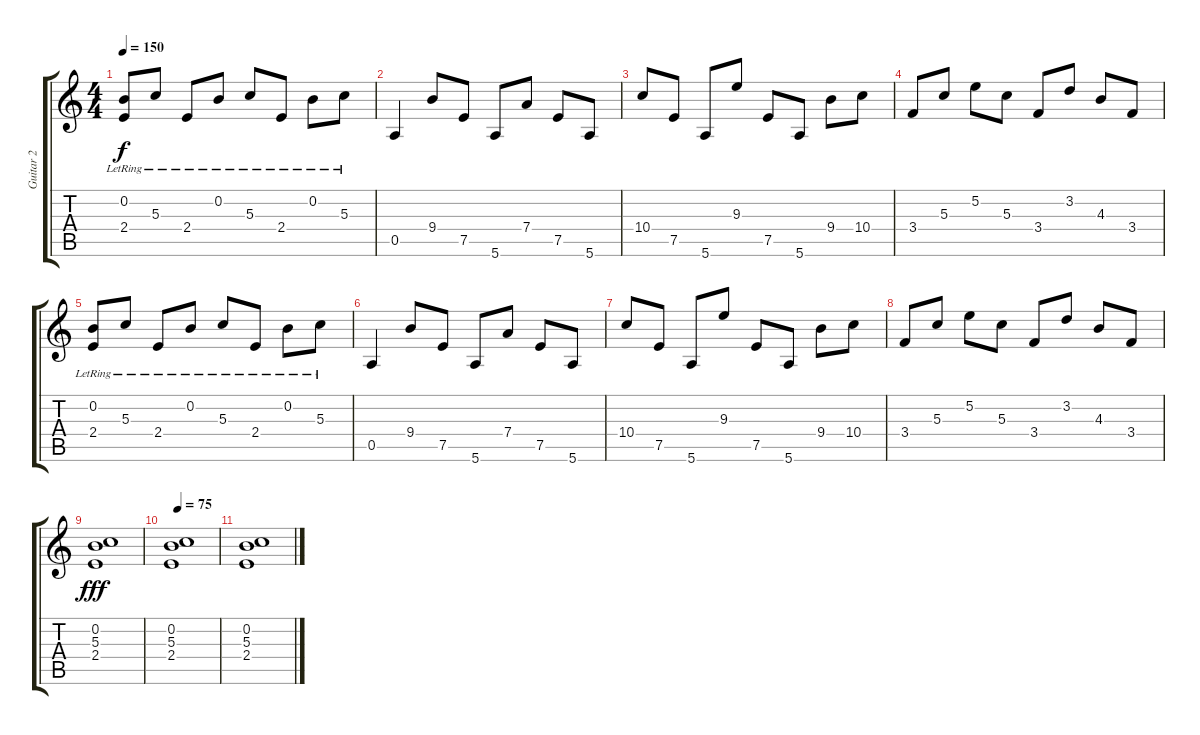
\track ("Guitar 2" "Guitar 2") {instrument distortionguitar}
\staff {score tabs}
\tuning (E4 B3 G3 D3 A2 E2) {hide}
\ts (4 4)
\tempo 150
\clef g2
\ks c
(0.2{lr} 2.4{lr}).8{dy f} 5.3{lr}.8 2.4{lr}.8 0.2{lr}.8 5.3{lr}.8 2.4{lr}.8 0.2{lr}.8 5.3{lr}.8 |
0.5.4 9.4.8 7.5.8 5.6.8 7.4.8 7.5.8 5.6.8 |
10.4.8 7.5.8 5.6.8 9.3.8 7.5.8 5.6.8 9.4.8 10.4.8 |
3.4.8 5.3.8 5.2.8 5.3.8 3.4.8 3.2.8 4.3.8 3.4.8 |
(0.2{lr} 2.4{lr}).8 5.3{lr}.8 2.4{lr}.8 0.2{lr}.8 5.3{lr}.8 2.4{lr}.8 0.2{lr}.8 5.3{lr}.8 |
0.5.4 9.4.8 7.5.8 5.6.8 7.4.8 7.5.8 5.6.8 |
10.4.8 7.5.8 5.6.8 9.3.8 7.5.8 5.6.8 9.4.8 10.4.8 |
3.4.8 5.3.8 5.2.8 5.3.8 3.4.8 3.2.8 4.3.8 3.4.8 |
(0.2 5.3 2.4).1{dy fff} |
\tempo 75
(0.2 5.3 2.4).1 |
(0.2 5.3 2.4).1
